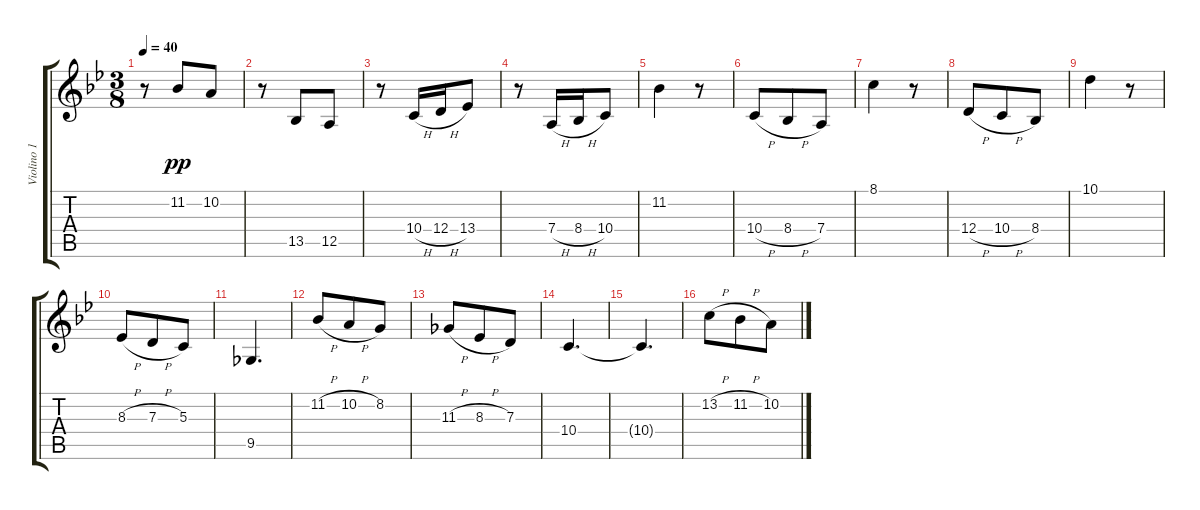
\track ("Violino 1" "Violino 1") {instrument violin}
\staff {score tabs}
\tuning (E4 B3 G3 D3 A2 E2) {hide}
\ts (3 8)
\tempo 40
\clef g2
\ks bb
r.8{dy pp instrument violin} 11.2.8 10.2.8 |
r.8 13.5.8 12.5.8 |
r.8 10.4{h}.16 12.4{h}.16 13.4.8 |
r.8 7.4{h}.16 8.4{h}.16 10.4.8 |
11.2.4 r.8 |
10.4{h}.8 8.4{h}.8 7.4.8 |
8.1.4 r.8 |
12.4{h}.8 10.4{h}.8 8.4.8 |
10.1.4 r.8 |
8.3{h}.8 7.3{h}.8 5.3.8 |
9.5.4{d} |
11.2{h}.8 10.2{h}.8 8.2.8 |
11.3{h}.8 8.3{h}.8 7.3.8 |
10.4.4{d} |
10.4{t}.4{d} |
13.2{h}.8 11.2{h}.8 10.2.8
